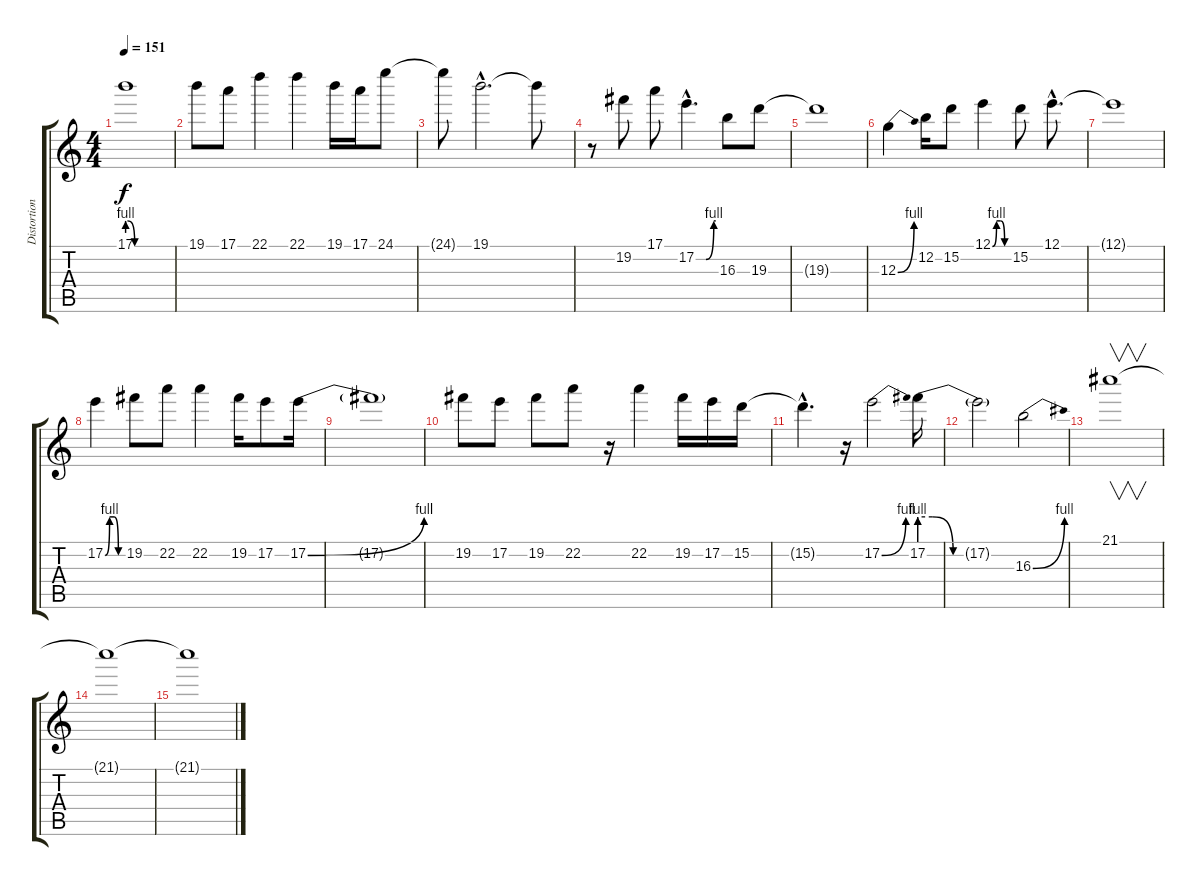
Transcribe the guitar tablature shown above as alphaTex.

\track ("Distortion Guitar 2" "Distortion") {instrument distortionguitar}
\staff {score tabs}
\tuning (E4 B3 G3 D3 A2 E2) {hide}
\ts (4 4)
\tempo 151
\clef g2
\ks c
17.1{be (custom 0 4 10 0 15 0 24 0 40 0 60 0)}.1{dy f} |
19.1.8 17.1.8 22.1.4 22.1.4 19.1.16 17.1.16 24.1.8 |
24.1{t}.8 19.1{hac}.2{d} 19.1{t}.8 |
r.8 19.2.8 17.1.8 17.2{be (custom 0 0 25 0 30 0 54 4 60 4) hac}.4{d} 16.3.8 19.3.8 |
19.3{t}.1 |
12.3{be (bend 0 0 60 4)}.4 12.2.16 15.2.8 12.1{be (custom 0 0 15 4 30 4 45 0 60 0)}.4 15.2.8 12.1{hac}.8{d} |
12.1{t}.1 |
17.2{be (custom 0 0 15 4 30 4 45 0 60 0)}.4 19.2.8 22.2.8 22.2.4 19.2.16 17.2.8 17.2{be (bend 0 0 60 4)}.16 |
17.2{t}.1 |
19.2.8 17.2.8 19.2.8 22.2.8 r.16 22.2.4 19.2.16 17.2.16 15.2.16 |
15.2{hac t}.4{d} r.16 17.2{be (bend 0 0 60 4)}.2 17.2{be (custom 0 4 8 4 21 0 27 0 40 0 60 0)}.16 |
17.2{t}.2 16.3{be (bend 0 0 60 4)}.2 |
21.1.1{v} |
21.1{t}.1 |
21.1{t}.1
